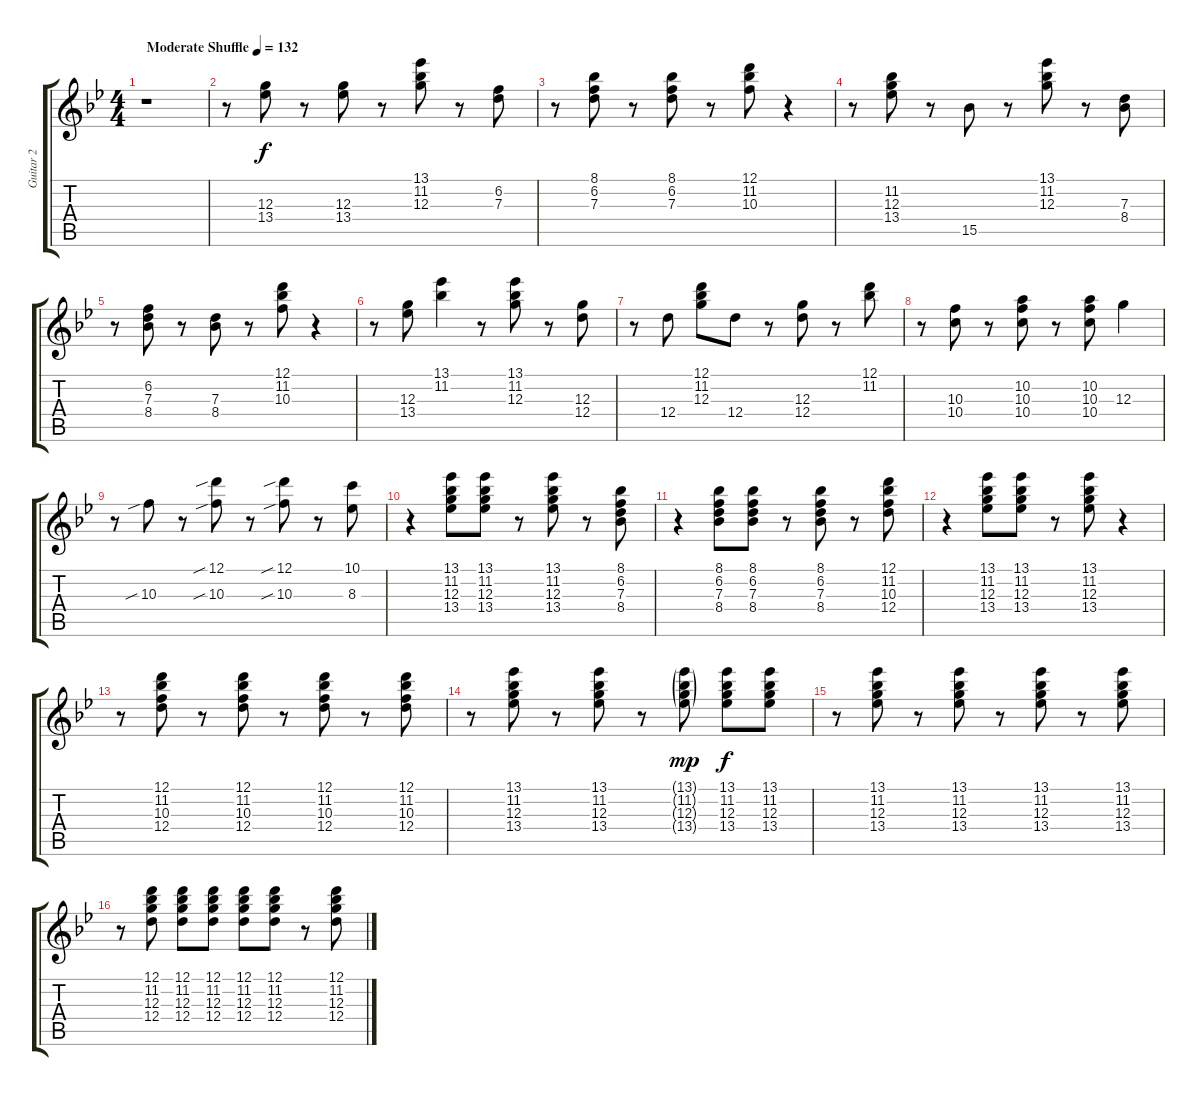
\track ("Guitar 2" "Guitar 2") {instrument acousticguitarsteel}
\staff {score tabs}
\tuning (D4 B3 G3 D3 G2 D2) {hide}
\ts (4 4)
\tempo (132 "Moderate Shuffle")
\clef g2
\ks bb
r.1{dy f instrument acousticguitarsteel} |
r.8 (12.3 13.4).8 r.8 (12.3 13.4).8 r.8 (13.1 11.2 12.3).8 r.8 (6.2 7.3).8 |
r.8 (8.1 6.2 7.3).8 r.8 (8.1 6.2 7.3).8 r.8 (12.1 11.2 10.3).8 r.4 |
r.8 (11.2 12.3 13.4).8 r.8 15.5.8 r.8 (13.1 11.2 12.3).8 r.8 (7.3 8.4).8 |
r.8 (6.2 7.3 8.4).8 r.8 (7.3 8.4).8 r.8 (12.1 11.2 10.3).8 r.4 |
r.8 (12.3 13.4).8 (13.1 11.2).4 r.8 (13.1 11.2 12.3).8 r.8 (12.3 12.4).8 |
r.8 12.4.8 (12.1 11.2 12.3).8 12.4.8 r.8 (12.3 12.4).8 r.8 (12.1 11.2).8 |
r.8 (10.3 10.4).8 r.8 (10.2 10.3 10.4).8 r.8 (10.2 10.3 10.4).8 12.3.4 |
r.8 10.3{sib}.8 r.8 (12.1{sib} 10.3{sib}).8 r.8 (12.1{sib} 10.3{sib}).8 r.8 (10.1 8.3).8 |
r.4 (13.1 11.2 12.3 13.4).8 (13.1 11.2 12.3 13.4).8 r.8 (13.1 11.2 12.3 13.4).8 r.8 (8.1 6.2 7.3 8.4).8 |
r.4 (8.1 6.2 7.3 8.4).8 (8.1 6.2 7.3 8.4).8 r.8 (8.1 6.2 7.3 8.4).8 r.8 (12.1 11.2 10.3 12.4).8 |
r.4 (13.1 11.2 12.3 13.4).8 (13.1 11.2 12.3 13.4).8 r.8 (13.1 11.2 12.3 13.4).8 r.4 |
r.8 (12.1 11.2 10.3 12.4).8 r.8 (12.1 11.2 10.3 12.4).8 r.8 (12.1 11.2 10.3 12.4).8 r.8 (12.1 11.2 10.3 12.4).8 |
r.8 (13.1 11.2 12.3 13.4).8 r.8 (13.1 11.2 12.3 13.4).8 r.8 (13.1{g} 11.2{g} 12.3{g} 13.4{g}).8{dy mp} (13.1 11.2 12.3 13.4).8{dy f} (13.1 11.2 12.3 13.4).8 |
r.8 (13.1 11.2 12.3 13.4).8 r.8 (13.1 11.2 12.3 13.4).8 r.8 (13.1 11.2 12.3 13.4).8 r.8 (13.1 11.2 12.3 13.4).8 |
r.8 (12.1 11.2 12.3 12.4).8 (12.1 11.2 12.3 12.4).8 (12.1 11.2 12.3 12.4).8 (12.1 11.2 12.3 12.4).8 (12.1 11.2 12.3 12.4).8 r.8 (12.1 11.2 12.3 12.4).8
